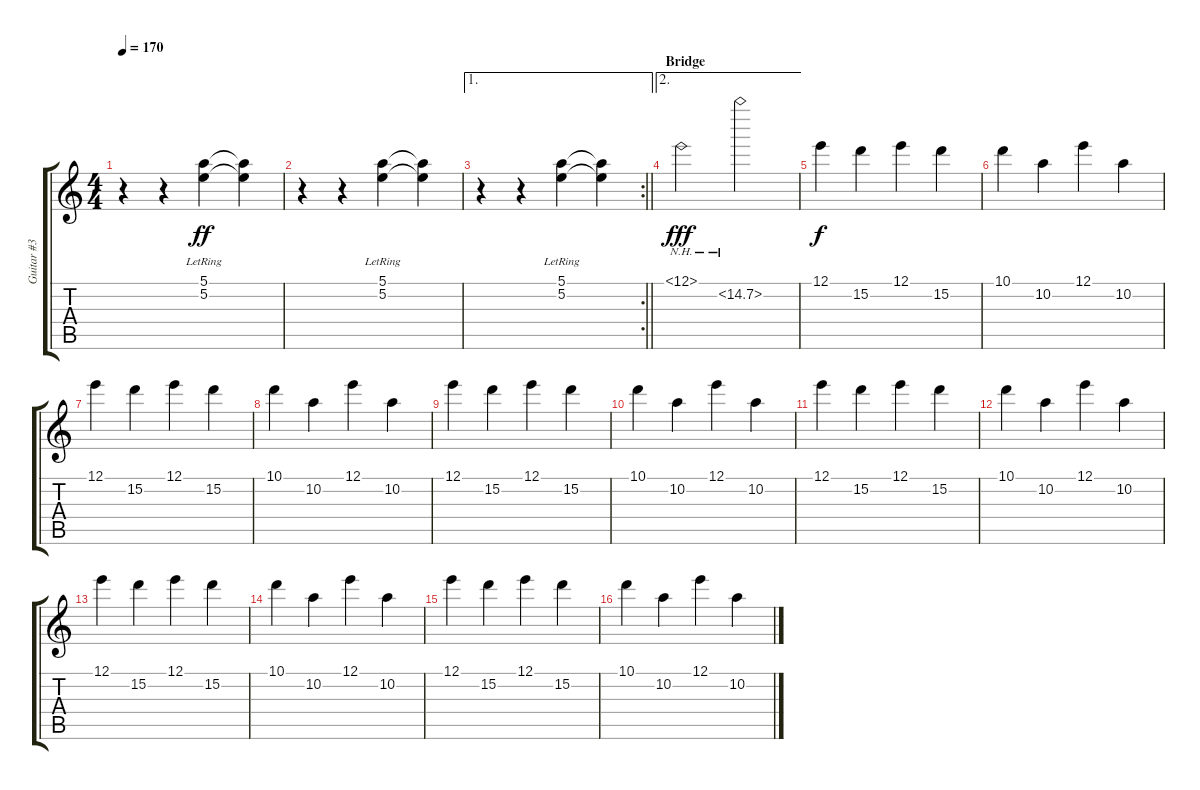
\track ("Guitar #3" "Guitar #3") {instrument electricguitarclean}
\staff {score tabs}
\tuning (E4 B3 G3 D3 A2 E2) {hide}
\ts (4 4)
\tempo 170
\clef g2
\ks c
r.4{dy ff} r.4 (5.1{lr} 5.2{lr}).4 (5.1{t} 5.2{t}).4 |
r.4 r.4 (5.1{lr} 5.2{lr}).4 (5.1{t} 5.2{t}).4 |
\ae 1
\rc 2
\barLineRight lightlight
r.4 r.4 (5.1{lr} 5.2{lr}).4 (5.1{t} 5.2{t}).4 |
\ae 2
\section ("" "Bridge")
12.1{nh}.2{dy fff} 15.2{nh}.2 |
12.1.4{dy f instrument distortionguitar} 15.2.4 12.1.4 15.2.4 |
10.1.4 10.2.4 12.1.4 10.2.4 |
12.1.4 15.2.4 12.1.4 15.2.4 |
10.1.4 10.2.4 12.1.4 10.2.4 |
12.1.4 15.2.4 12.1.4 15.2.4 |
10.1.4 10.2.4 12.1.4 10.2.4 |
12.1.4 15.2.4 12.1.4 15.2.4 |
10.1.4 10.2.4 12.1.4 10.2.4 |
12.1.4 15.2.4 12.1.4 15.2.4 |
10.1.4 10.2.4 12.1.4 10.2.4 |
12.1.4 15.2.4 12.1.4 15.2.4 |
10.1.4 10.2.4 12.1.4 10.2.4
